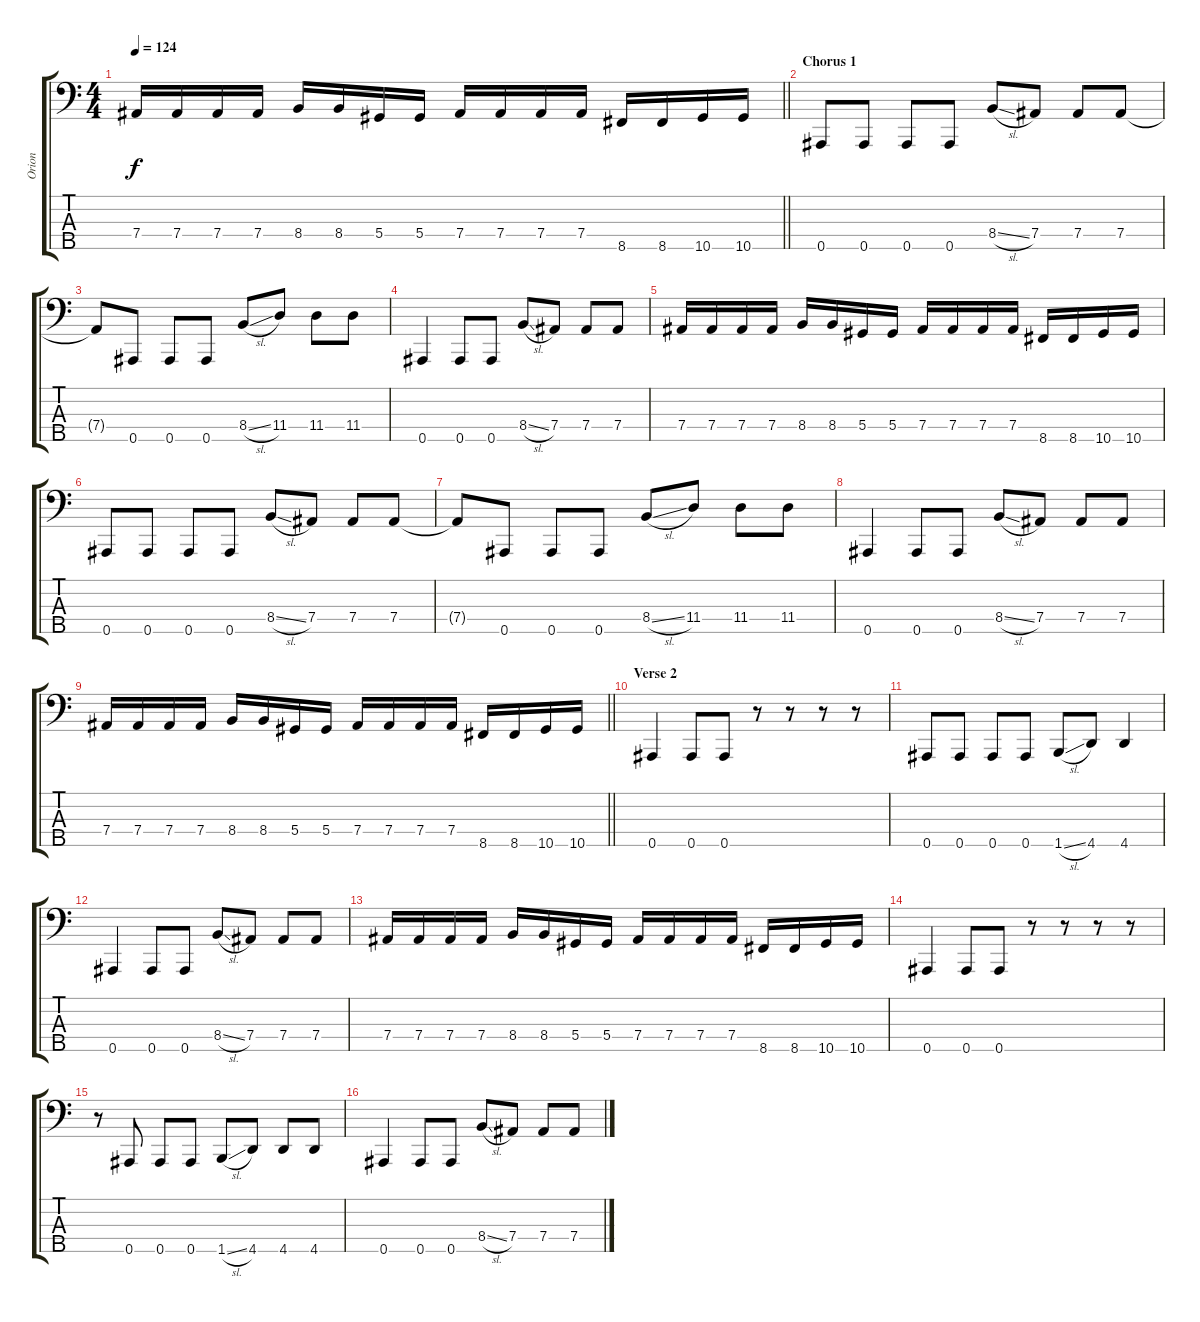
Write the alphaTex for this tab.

\track ("Orion" "Orion") {instrument electricbassfinger}
\staff {score tabs}
\tuning (Gb2 Db2 Ab1 Eb1 Bb0) {hide}
\ts (4 4)
\tempo 124
\clef f4
\barLineRight lightlight
\ks c
7.4.16{dy f} 7.4.16 7.4.16 7.4.16 8.4.16 8.4.16 5.4.16 5.4.16 7.4.16 7.4.16 7.4.16 7.4.16 8.5.16 8.5.16 10.5.16 10.5.16 |
\section ("" "Chorus 1")
0.5.8 0.5.8 0.5.8 0.5.8 8.4{sl}.8 7.4.8 7.4.8 7.4.8 |
7.4{t}.8 0.5.8 0.5.8 0.5.8 8.4{sl}.8 11.4.8 11.4.8 11.4.8 |
0.5.4 0.5.8 0.5.8 8.4{sl}.8 7.4.8 7.4.8 7.4.8 |
7.4.16 7.4.16 7.4.16 7.4.16 8.4.16 8.4.16 5.4.16 5.4.16 7.4.16 7.4.16 7.4.16 7.4.16 8.5.16 8.5.16 10.5.16 10.5.16 |
0.5.8 0.5.8 0.5.8 0.5.8 8.4{sl}.8 7.4.8 7.4.8 7.4.8 |
7.4{t}.8 0.5.8 0.5.8 0.5.8 8.4{sl}.8 11.4.8 11.4.8 11.4.8 |
0.5.4 0.5.8 0.5.8 8.4{sl}.8 7.4.8 7.4.8 7.4.8 |
\barLineRight lightlight
7.4.16 7.4.16 7.4.16 7.4.16 8.4.16 8.4.16 5.4.16 5.4.16 7.4.16 7.4.16 7.4.16 7.4.16 8.5.16 8.5.16 10.5.16 10.5.16 |
\section ("" "Verse 2")
0.5.4 0.5.8 0.5.8 r.8 r.8 r.8 r.8 |
0.5.8 0.5.8 0.5.8 0.5.8 1.5{sl}.8 4.5.8 4.5.4 |
0.5.4 0.5.8 0.5.8 8.4{sl}.8 7.4.8 7.4.8 7.4.8 |
7.4.16 7.4.16 7.4.16 7.4.16 8.4.16 8.4.16 5.4.16 5.4.16 7.4.16 7.4.16 7.4.16 7.4.16 8.5.16 8.5.16 10.5.16 10.5.16 |
0.5.4 0.5.8 0.5.8 r.8 r.8 r.8 r.8 |
r.8 0.5.8 0.5.8 0.5.8 1.5{sl}.8 4.5.8 4.5.8 4.5.8 |
0.5.4 0.5.8 0.5.8 8.4{sl}.8 7.4.8 7.4.8 7.4.8
